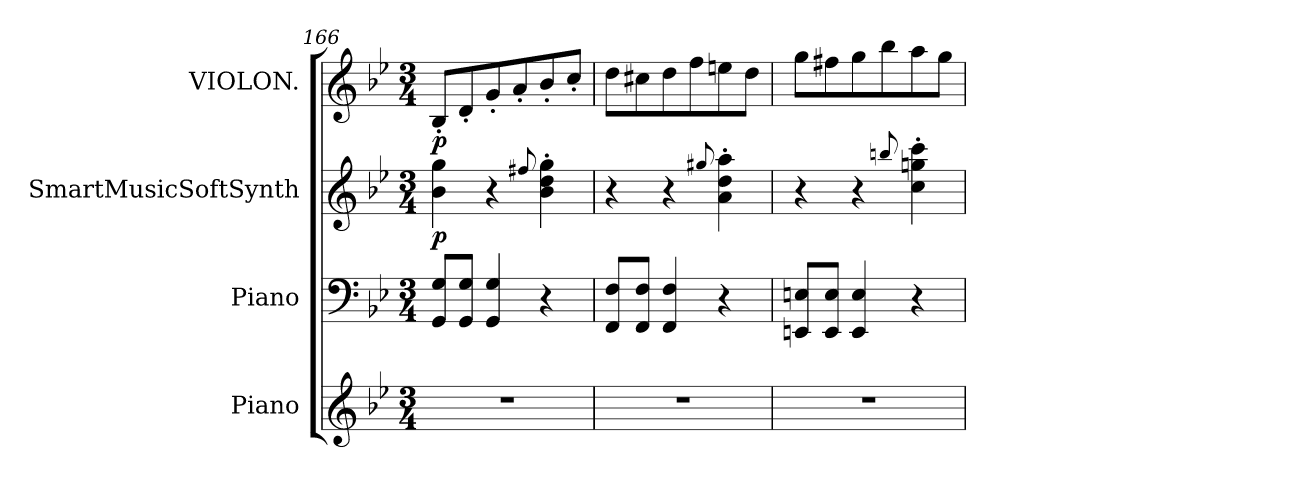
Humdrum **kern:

**kern	**kern	**kern	**dynam	**kern	**dynam
*part4	*part3	*part2	*part2	*part1	*part1
*staff4	*staff3	*staff2	*staff2	*staff1	*staff1
*I"Piano	*I"Piano	*I"SmartMusicSoftSynth	*	*I"VIOLON.	*
*I'P.	*	*	*	*	*
!!LO:LB:g=z
*clefG2	*clefF4	*clefG2	*	*clefG2	*
*k[b-e-]	*k[b-e-]	*k[b-e-]	*	*k[b-e-]	*
*B-:	*B-:	*B-:	*	*B-:	*
*M3/4	*M3/4	*M3/4	*	*M3/4	*
=166	=166	=166	=166	=166	=166
2.r	8GG/ 8G/L	4b-\ 4gg\	p	8B-'/L	p
.	8GG/ 8G/J	.	.	8d'/	.
.	4GG/ 4G/	4r	.	8g'/	.
.	.	.	.	8a'/	.
.	.	8qqff#X/	.	.	.
.	4r	(4b-'\ 4dd'\ 4gg'\	.	8b-'/	.
.	.	.	.	8cc'/J	.
=167	=167	=167	=167	=167	=167
2.r	8FF/ 8F/L	4r	.	8dd\L	.
.	8FF/ 8F/J	.	.	8cc#X\	.
.	4FF/ 4F/	4r	.	8dd\	.
.	.	.	.	8ff\	.
.	.	8qqgg#X/	.	.	.
.	4r	(4a'\ 4dd'\ 4aa'\	.	8een\	.
.	.	.	.	8dd\J	.
=168	=168	=168	=168	=168	=168
2.r	8EEn/ 8En/L	4r	.	8gg\L	.
.	8EE/ 8E/J	.	.	8ff#X\	.
.	4EE/ 4E/	4r	.	8gg\	.
.	.	.	.	8bb-\	.
.	.	8qqbbn/	.	.	.
.	4r	(4cc'\ 4ggn'\ 4ccc'\	.	8aa\	.
.	.	.	.	8gg\J	.
=	=	=	=	=	=
*-	*-	*-	*-	*-	*-
